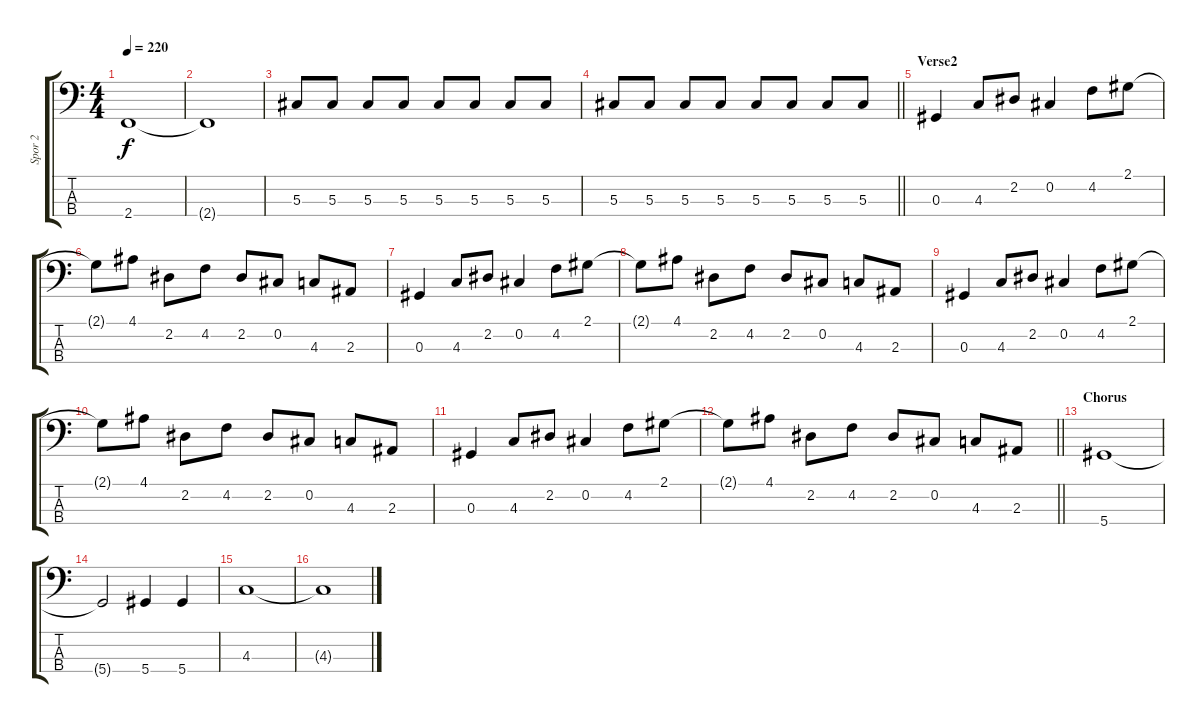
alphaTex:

\track ("Spor 2" "Spor 2") {instrument electricbasspick}
\staff {score tabs}
\tuning (Gb2 Db2 Ab1 Eb1) {hide}
\ts (4 4)
\tempo 220
\clef f4
\ks c
2.4.1{dy f} |
2.4{t}.1 |
5.3.8 5.3.8 5.3.8 5.3.8 5.3.8 5.3.8 5.3.8 5.3.8 |
\barLineRight lightlight
5.3.8 5.3.8 5.3.8 5.3.8 5.3.8 5.3.8 5.3.8 5.3.8 |
\section ("" "Verse2")
0.3.4 4.3.8 2.2.8 0.2.4 4.2.8 2.1.8 |
2.1{t}.8 4.1.8 2.2.8 4.2.8 2.2.8 0.2.8 4.3.8 2.3.8 |
0.3.4 4.3.8 2.2.8 0.2.4 4.2.8 2.1.8 |
2.1{t}.8 4.1.8 2.2.8 4.2.8 2.2.8 0.2.8 4.3.8 2.3.8 |
0.3.4 4.3.8 2.2.8 0.2.4 4.2.8 2.1.8 |
2.1{t}.8 4.1.8 2.2.8 4.2.8 2.2.8 0.2.8 4.3.8 2.3.8 |
0.3.4 4.3.8 2.2.8 0.2.4 4.2.8 2.1.8 |
\barLineRight lightlight
2.1{t}.8 4.1.8 2.2.8 4.2.8 2.2.8 0.2.8 4.3.8 2.3.8 |
\section ("" "Chorus")
5.4.1 |
5.4{t}.2 5.4.4 5.4.4 |
4.3.1 |
4.3{t}.1
